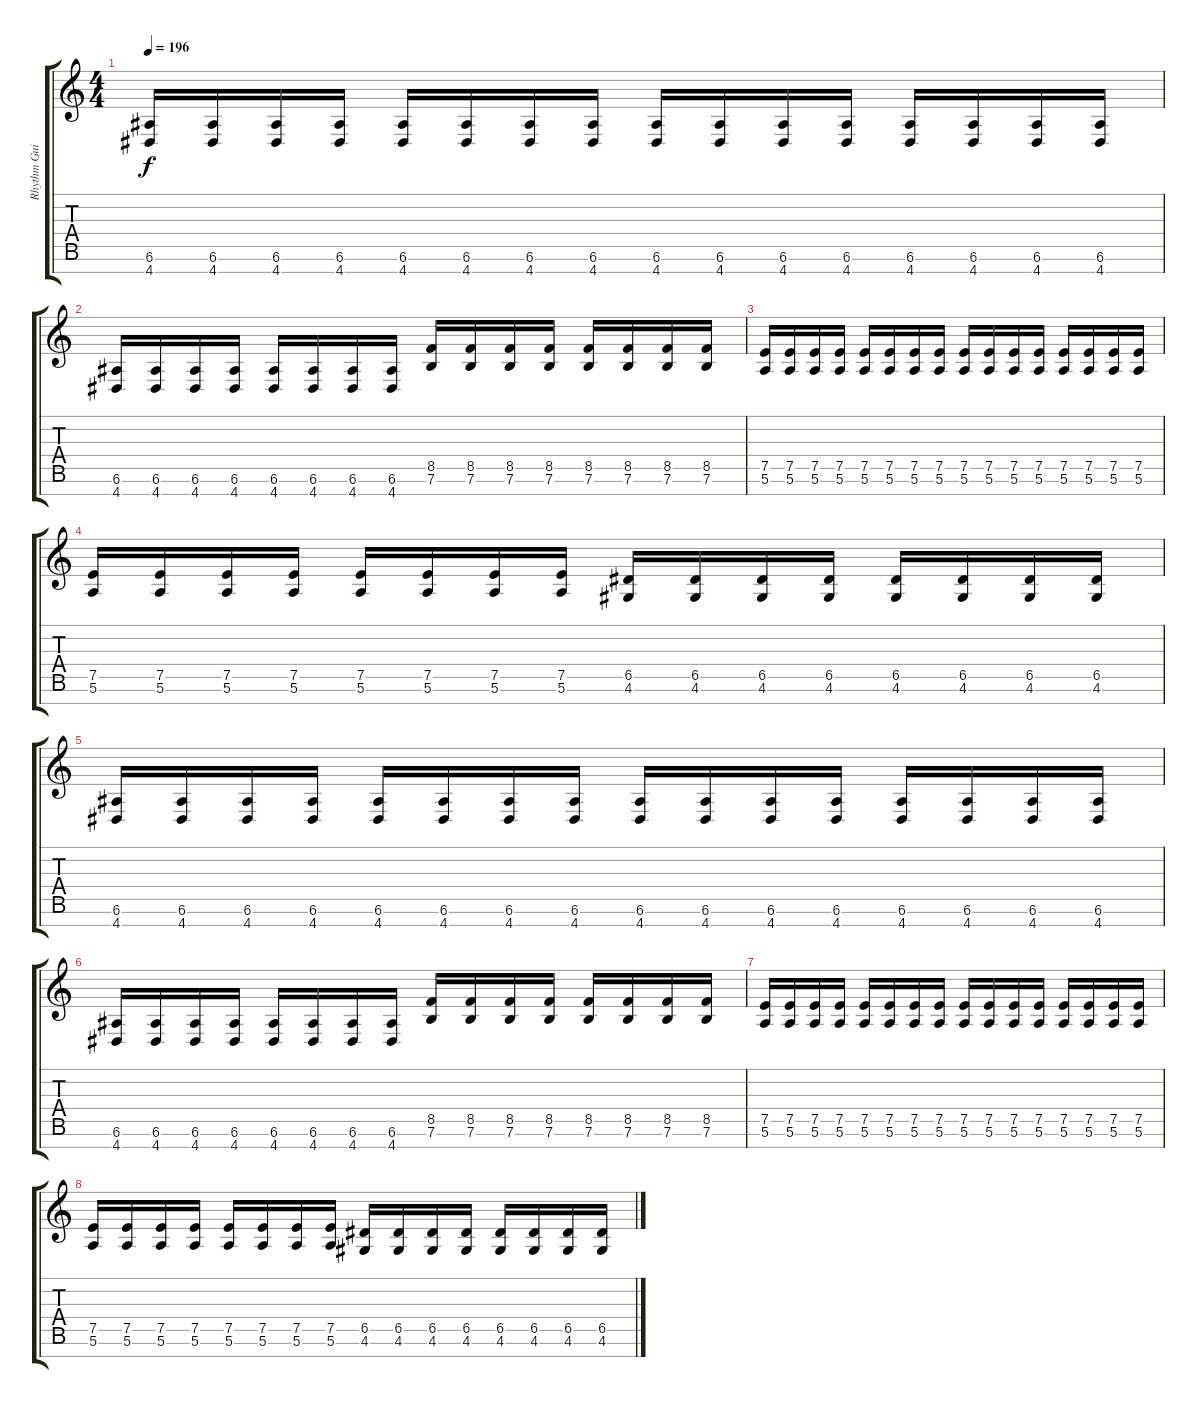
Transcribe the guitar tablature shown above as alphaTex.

\track ("Rhythm Guitar L" "Rhythm Gui") {instrument overdrivenguitar}
\staff {score tabs}
\tuning (E4 B3 G3 D3 A2 E2 B1) {hide}
\ts (4 4)
\tempo 196
\clef g2
\ks c
(6.6 4.7).16{dy f} (6.6 4.7).16 (6.6 4.7).16 (6.6 4.7).16 (6.6 4.7).16 (6.6 4.7).16 (6.6 4.7).16 (6.6 4.7).16 (6.6 4.7).16 (6.6 4.7).16 (6.6 4.7).16 (6.6 4.7).16 (6.6 4.7).16 (6.6 4.7).16 (6.6 4.7).16 (6.6 4.7).16 |
(6.6 4.7).16 (6.6 4.7).16 (6.6 4.7).16 (6.6 4.7).16 (6.6 4.7).16 (6.6 4.7).16 (6.6 4.7).16 (6.6 4.7).16 (8.5 7.6).16 (8.5 7.6).16 (8.5 7.6).16 (8.5 7.6).16 (8.5 7.6).16 (8.5 7.6).16 (8.5 7.6).16 (8.5 7.6).16 |
(7.5 5.6).16 (7.5 5.6).16 (7.5 5.6).16 (7.5 5.6).16 (7.5 5.6).16 (7.5 5.6).16 (7.5 5.6).16 (7.5 5.6).16 (7.5 5.6).16 (7.5 5.6).16 (7.5 5.6).16 (7.5 5.6).16 (7.5 5.6).16 (7.5 5.6).16 (7.5 5.6).16 (7.5 5.6).16 |
(7.5 5.6).16 (7.5 5.6).16 (7.5 5.6).16 (7.5 5.6).16 (7.5 5.6).16 (7.5 5.6).16 (7.5 5.6).16 (7.5 5.6).16 (6.5 4.6).16 (6.5 4.6).16 (6.5 4.6).16 (6.5 4.6).16 (6.5 4.6).16 (6.5 4.6).16 (6.5 4.6).16 (6.5 4.6).16 |
(6.6 4.7).16 (6.6 4.7).16 (6.6 4.7).16 (6.6 4.7).16 (6.6 4.7).16 (6.6 4.7).16 (6.6 4.7).16 (6.6 4.7).16 (6.6 4.7).16 (6.6 4.7).16 (6.6 4.7).16 (6.6 4.7).16 (6.6 4.7).16 (6.6 4.7).16 (6.6 4.7).16 (6.6 4.7).16 |
(6.6 4.7).16 (6.6 4.7).16 (6.6 4.7).16 (6.6 4.7).16 (6.6 4.7).16 (6.6 4.7).16 (6.6 4.7).16 (6.6 4.7).16 (8.5 7.6).16 (8.5 7.6).16 (8.5 7.6).16 (8.5 7.6).16 (8.5 7.6).16 (8.5 7.6).16 (8.5 7.6).16 (8.5 7.6).16 |
(7.5 5.6).16 (7.5 5.6).16 (7.5 5.6).16 (7.5 5.6).16 (7.5 5.6).16 (7.5 5.6).16 (7.5 5.6).16 (7.5 5.6).16 (7.5 5.6).16 (7.5 5.6).16 (7.5 5.6).16 (7.5 5.6).16 (7.5 5.6).16 (7.5 5.6).16 (7.5 5.6).16 (7.5 5.6).16 |
(7.5 5.6).16 (7.5 5.6).16 (7.5 5.6).16 (7.5 5.6).16 (7.5 5.6).16 (7.5 5.6).16 (7.5 5.6).16 (7.5 5.6).16 (6.5 4.6).16 (6.5 4.6).16 (6.5 4.6).16 (6.5 4.6).16 (6.5 4.6).16 (6.5 4.6).16 (6.5 4.6).16 (6.5 4.6).16
